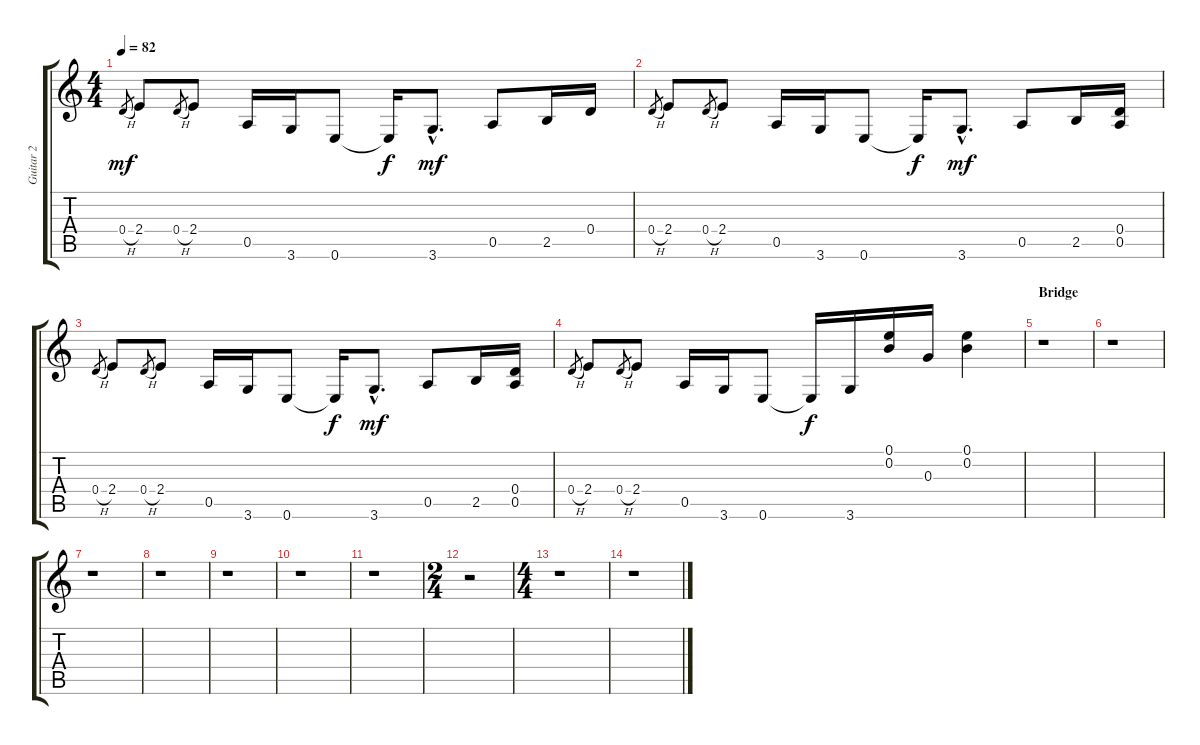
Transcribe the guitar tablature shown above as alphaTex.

\track ("Guitar 2" "Guitar 2") {instrument distortionguitar}
\staff {score tabs}
\tuning (E4 B3 G3 D3 A2 E2) {hide}
\ts (4 4)
\tempo 82
\clef g2
\ks c
0.4{h}.8{gr dy mf} 2.4.8 0.4{h}.8{gr} 2.4.8 0.5.16 3.6.16 0.6.8 0.6{t}.16{dy f} 3.6{hac}.8{d dy mf} 0.5.8 2.5.16 0.4.16 |
0.4{h}.8{gr} 2.4.8 0.4{h}.8{gr} 2.4.8 0.5.16 3.6.16 0.6.8 0.6{t}.16{dy f} 3.6{hac}.8{d dy mf} 0.5.8 2.5.16 (0.4 0.5).16 |
0.4{h}.8{gr} 2.4.8 0.4{h}.8{gr} 2.4.8 0.5.16 3.6.16 0.6.8 0.6{t}.16{dy f} 3.6{hac}.8{d dy mf} 0.5.8 2.5.16 (0.4 0.5).16 |
0.4{h}.8{gr} 2.4.8 0.4{h}.8{gr} 2.4.8 0.5.16 3.6.16 0.6.8 0.6{t}.16{dy f} 3.6.16 (0.1 0.2).16 0.3.16 (0.1 0.2).4 |
\section ("" "Bridge")
r.1 |
r.1 |
r.1 |
r.1 |
r.1 |
r.1 |
r.1 |
\ts (2 4)
r.2 |
\ts (4 4)
r.1 |
r.1
